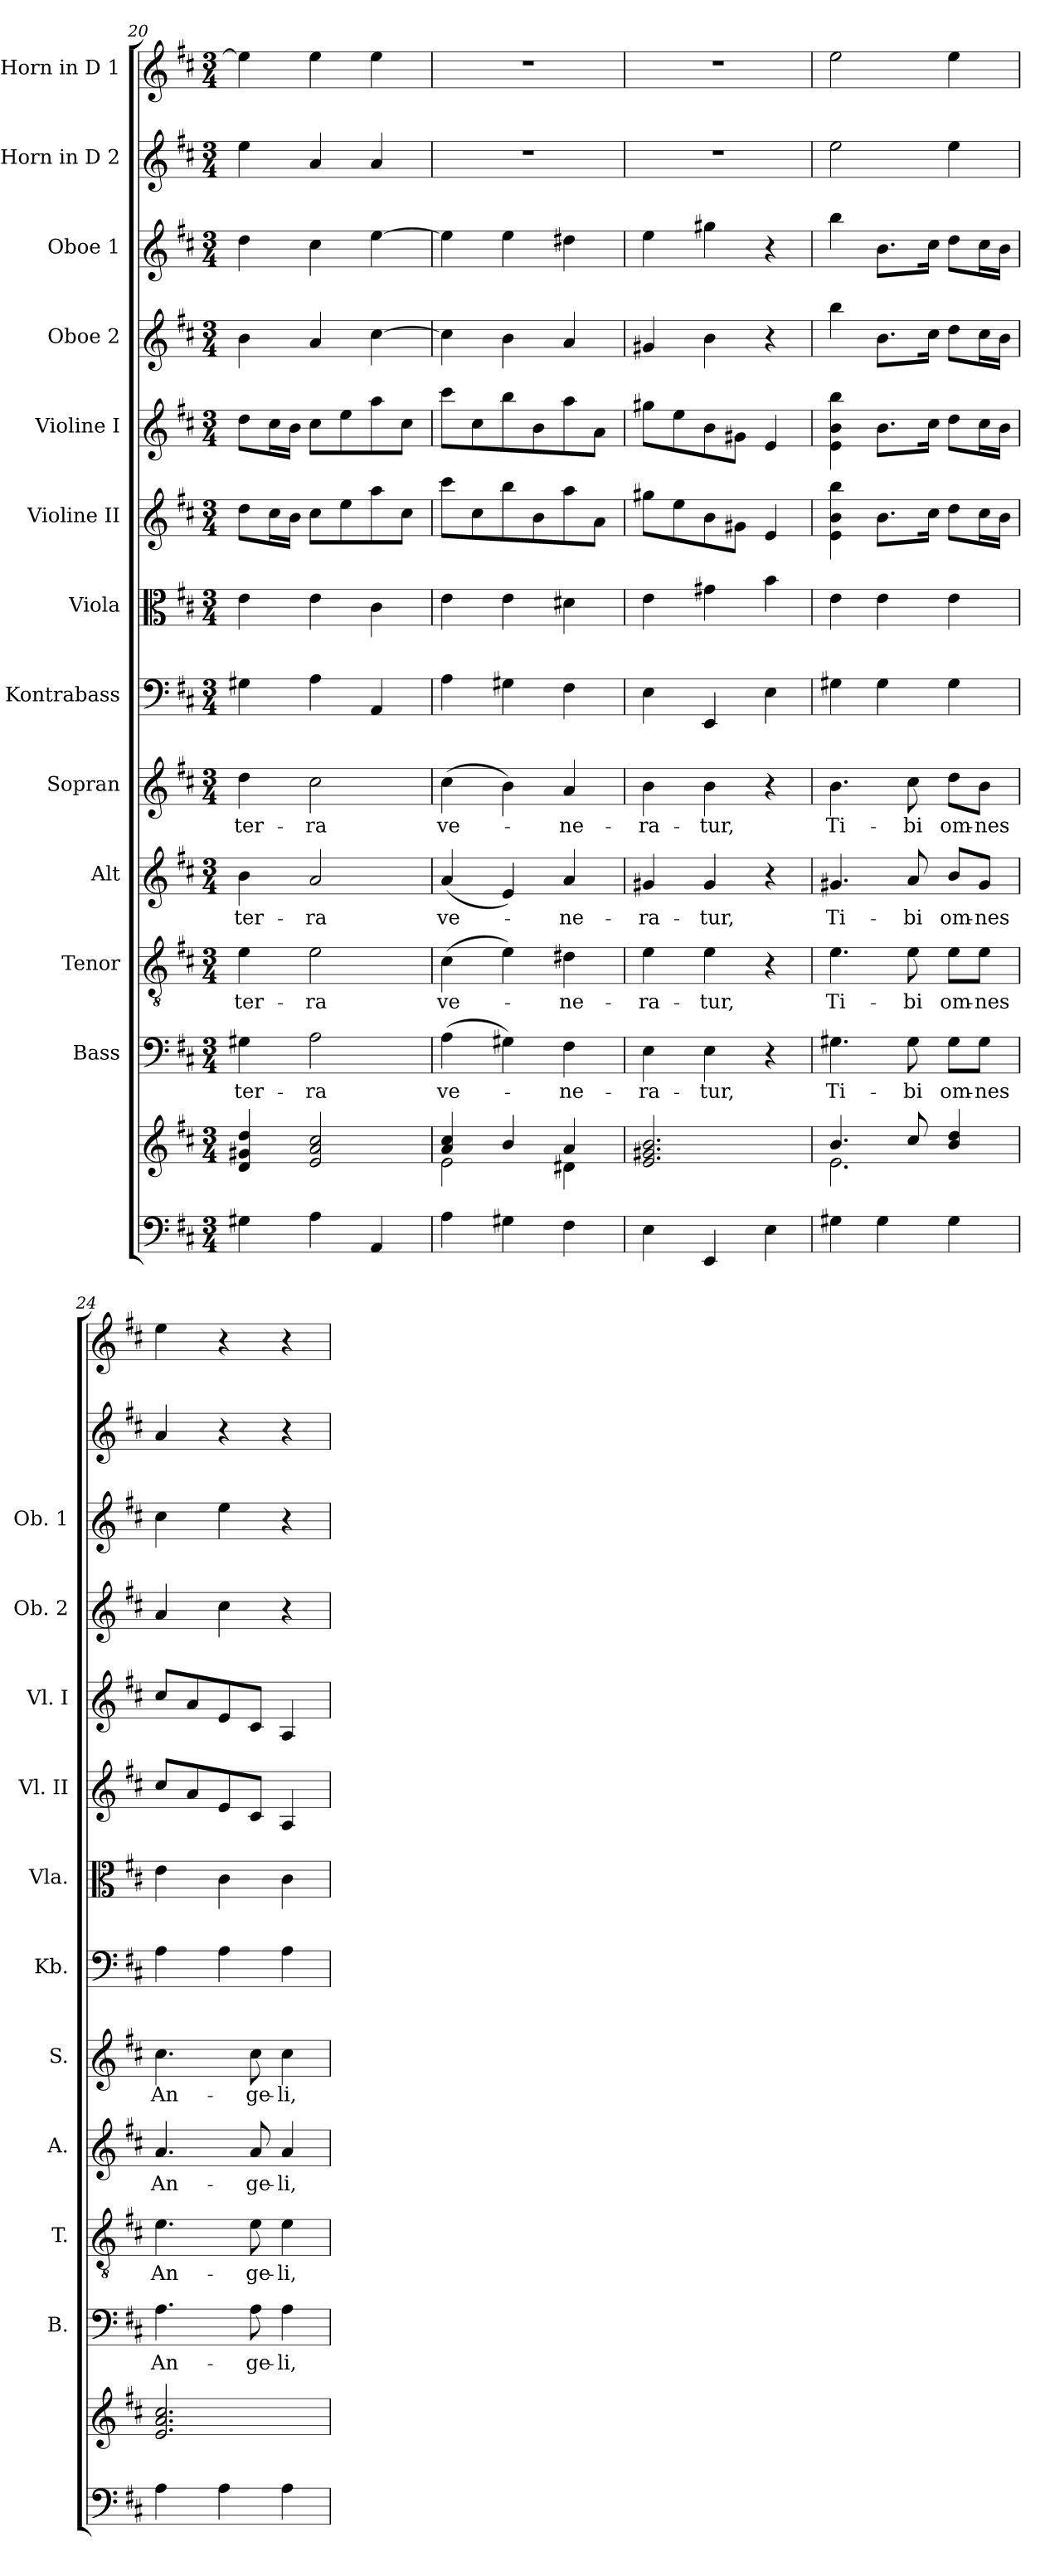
**kern	**kern	**kern	**text	**kern	**text	**kern	**text	**kern	**text	**kern	**kern	**kern	**kern	**kern	**kern	**kern	**kern
*part13	*part13	*part12	*part12	*part11	*part11	*part10	*part10	*part9	*part9	*part8	*part7	*part6	*part5	*part4	*part3	*part2	*part1
*staff14	*staff13	*staff12	*staff12	*staff11	*staff11	*staff10	*staff10	*staff9	*staff9	*staff8	*staff7	*staff6	*staff5	*staff4	*staff3	*staff2	*staff1
*	*	*I"Bass	*	*I"Tenor	*	*I"Alt	*	*I"Sopran	*	*I"Kontrabass	*I"Viola	*I"Violine II	*I"Violine I	*I"Oboe 2	*I"Oboe 1	*I"Horn in D 2	*I"Horn in D 1
*	*	*I'B.	*	*I'T.	*	*I'A.	*	*I'S.	*	*I'Kb.	*I'Vla.	*I'Vl. II	*I'Vl. I	*I'Ob. 2	*I'Ob. 1	*	*
*clefF4	*clefG2	*clefF4	*	*clefGv2	*	*clefG2	*	*clefG2	*	*clefF4	*clefC3	*clefG2	*clefG2	*clefG2	*clefG2	*clefG2	*clefG2
*	*	*	*	*	*	*	*	*	*	*ITrd7c12	*	*	*	*	*	*ITrd7c12	*ITrd7c12
*k[f#c#]	*k[f#c#]	*k[f#c#]	*	*k[f#c#]	*	*k[f#c#]	*	*k[f#c#]	*	*k[f#c#]	*k[f#c#]	*k[f#c#]	*k[f#c#]	*k[f#c#]	*k[f#c#]	*k[f#c#]	*k[f#c#]
*D:	*D:	*D:	*	*D:	*	*D:	*	*D:	*	*D:	*D:	*D:	*D:	*D:	*D:	*D:	*D:
*M3/4	*M3/4	*M3/4	*	*M3/4	*	*M3/4	*	*M3/4	*	*M3/4	*M3/4	*M3/4	*M3/4	*M3/4	*M3/4	*M3/4	*M3/4
=20	=20	=20	=20	=20	=20	=20	=20	=20	=20	=20	=20	=20	=20	=20	=20	=20	=20
!	!	!	!LO:LY:b	!	!LO:LY:b	!	!LO:LY:b	!	!LO:LY:b	!	!	!	!	!	!	!	!
4G#X\	4d/ 4g#X/ 4dd/	4G#X\	ter-	4e\	ter-	4b\	ter-	4dd\	ter-	4GG#X\	4e\	8dd\L	8dd\L	4b\	4dd\	4e\	4e\]
.	.	.	.	.	.	.	.	.	.	.	.	16cc#\L	16cc#\L	.	.	.	.
.	.	.	.	.	.	.	.	.	.	.	.	16b\JJ	16b\JJ	.	.	.	.
!	!	!	!LO:LY:b	!	!LO:LY:b	!	!LO:LY:b	!	!LO:LY:b	!	!	!	!	!	!	!	!
4A\	2e/ 2a/ 2cc#/	2A\	-ra	2e\	-ra	2a/	-ra	2cc#\	-ra	4AA\	4e\	8cc#\L	8cc#\L	4a/	4cc#\	4A/	4e\
.	.	.	.	.	.	.	.	.	.	.	.	8ee\	8ee\	.	.	.	.
4AA/	.	.	.	.	.	.	.	.	.	4AAA/	4c#\	8aa\	8aa\	[4cc#\	[4ee\	4A/	4e\
.	.	.	.	.	.	.	.	.	.	.	.	8cc#\J	8cc#\J	.	.	.	.
=21	=21	=21	=21	=21	=21	=21	=21	=21	=21	=21	=21	=21	=21	=21	=21	=21	=21
*	*^	*	*	*	*	*	*	*	*	*	*	*	*	*	*	*	*
!	!	!	!	!LO:LY:b	!	!LO:LY:b	!	!LO:LY:b	!	!LO:LY:b	!	!	!	!	!	!	!	!
4A\	4a/ 4cc#/	2e\	(>4A\	ve-	(>4c#\	ve-	(<4a/	ve-	(>4cc#\	ve-	4AA\	4e\	8ccc#\L	8ccc#\L	4cc#\]	4ee\]	2.r	2.r
.	.	.	.	.	.	.	.	.	.	.	.	.	8cc#\	8cc#\	.	.	.	.
4G#X\	4b/	.	4G#X\)	.	4e\)	.	4e/)	.	4b\)	.	4GG#X\	4e\	8bb\	8bb\	4b\	4ee\	.	.
.	.	.	.	.	.	.	.	.	.	.	.	.	8b\	8b\	.	.	.	.
!	!	!	!	!LO:LY:b	!	!LO:LY:b	!	!LO:LY:b	!	!LO:LY:b	!	!	!	!	!	!	!	!
4F#\	4a/	4d#X\	4F#\	-ne-	4d#X\	-ne-	4a/	-ne-	4a/	-ne-	4FF#\	4d#X\	8aa\	8aa\	4a/	4dd#X\	.	.
.	.	.	.	.	.	.	.	.	.	.	.	.	8a\J	8a\J	.	.	.	.
*	*v	*v	*	*	*	*	*	*	*	*	*	*	*	*	*	*	*	*
=22	=22	=22	=22	=22	=22	=22	=22	=22	=22	=22	=22	=22	=22	=22	=22	=22	=22
!	!	!	!LO:LY:b	!	!LO:LY:b	!	!LO:LY:b	!	!LO:LY:b	!	!	!	!	!	!	!	!
4E\	2.e/ 2.g#X/ 2.b/	4E\	-ra-	4e\	-ra-	4g#X/	-ra-	4b\	-ra-	4EE\	4e\	8gg#X\L	8gg#X\L	4g#X/	4ee\	2.r	2.r
.	.	.	.	.	.	.	.	.	.	.	.	8ee\	8ee\	.	.	.	.
!	!	!	!LO:LY:b	!	!LO:LY:b	!	!LO:LY:b	!	!LO:LY:b	!	!	!	!	!	!	!	!
4EE/	.	4E\	-tur,	4e\	-tur,	4g#/	-tur,	4b\	-tur,	4EEE/	4g#X\	8b\	8b\	4b\	4gg#X\	.	.
.	.	.	.	.	.	.	.	.	.	.	.	8g#X\J	8g#X\J	.	.	.	.
4E\	.	4r	.	4r	.	4r	.	4r	.	4EE\	4b\	4e/	4e/	4r	4r	.	.
=23	=23	=23	=23	=23	=23	=23	=23	=23	=23	=23	=23	=23	=23	=23	=23	=23	=23
*	*^	*	*	*	*	*	*	*	*	*	*	*	*	*	*	*	*
!	!	!	!	!LO:LY:b	!	!LO:LY:b	!	!LO:LY:b	!	!LO:LY:b	!	!	!	!	!	!	!	!
4G#X\	4.b/	2.e\	4.G#X\	Ti-	4.e\	Ti-	4.g#X/	Ti-	4.b\	Ti-	4GG#X\	4e\	4e\ 4b\ 4bb\	4e\ 4b\ 4bb\	4bb\	4bb\	2e\	2e\
4G#\	.	.	.	.	.	.	.	.	.	.	4GG#\	4e\	8.b\L	8.b\L	8.b\L	8.b\L	.	.
!	!	!	!	!LO:LY:b	!	!LO:LY:b	!	!LO:LY:b	!	!LO:LY:b	!	!	!	!	!	!	!	!
.	8cc#/	.	8G#\	-bi	8e\	-bi	8a/	-bi	8cc#\	-bi	.	.	.	.	.	.	.	.
.	.	.	.	.	.	.	.	.	.	.	.	.	16cc#\Jk	16cc#\Jk	16cc#\Jk	16cc#\Jk	.	.
!	!	!	!	!LO:LY:b	!	!LO:LY:b	!	!LO:LY:b	!	!LO:LY:b	!	!	!	!	!	!	!	!
4G#\	4b/ 4dd/	.	8G#\L	om-	8e\L	om-	8b/L	om-	8dd\L	om-	4GG#\	4e\	8dd\L	8dd\L	8dd\L	8dd\L	4e\	4e\
!	!	!	!	!LO:LY:b	!	!LO:LY:b	!	!LO:LY:b	!	!LO:LY:b	!	!	!	!	!	!	!	!
.	.	.	8G#\J	-nes	8e\J	-nes	8g#/J	-nes	8b\J	-nes	.	.	16cc#\L	16cc#\L	16cc#\L	16cc#\L	.	.
.	.	.	.	.	.	.	.	.	.	.	.	.	16b\JJ	16b\JJ	16b\JJ	16b\JJ	.	.
*	*v	*v	*	*	*	*	*	*	*	*	*	*	*	*	*	*	*	*
=24	=24	=24	=24	=24	=24	=24	=24	=24	=24	=24	=24	=24	=24	=24	=24	=24	=24
!	!	!	!LO:LY:b	!	!LO:LY:b	!	!LO:LY:b	!	!LO:LY:b	!	!	!	!	!	!	!	!
4A\	2.e/ 2.a/ 2.cc#/	4.A\	An-	4.e\	An-	4.a/	An-	4.cc#\	An-	4AA\	4e\	8cc#/L	8cc#/L	4a/	4cc#\	4A/	4e\
.	.	.	.	.	.	.	.	.	.	.	.	8a/	8a/	.	.	.	.
4A\	.	.	.	.	.	.	.	.	.	4AA\	4c#\	8e/	8e/	4cc#\	4ee\	4r	4r
!	!	!	!LO:LY:b	!	!LO:LY:b	!	!LO:LY:b	!	!LO:LY:b	!	!	!	!	!	!	!	!
.	.	8A\	-ge-	8e\	-ge-	8a/	-ge-	8cc#\	-ge-	.	.	8c#/J	8c#/J	.	.	.	.
!	!	!	!LO:LY:b	!	!LO:LY:b	!	!LO:LY:b	!	!LO:LY:b	!	!	!	!	!	!	!	!
4A\	.	4A\	-li,	4e\	-li,	4a/	-li,	4cc#\	-li,	4AA\	4c#\	4A/	4A/	4r	4r	4r	4r
=	=	=	=	=	=	=	=	=	=	=	=	=	=	=	=	=	=
*-	*-	*-	*-	*-	*-	*-	*-	*-	*-	*-	*-	*-	*-	*-	*-	*-	*-
